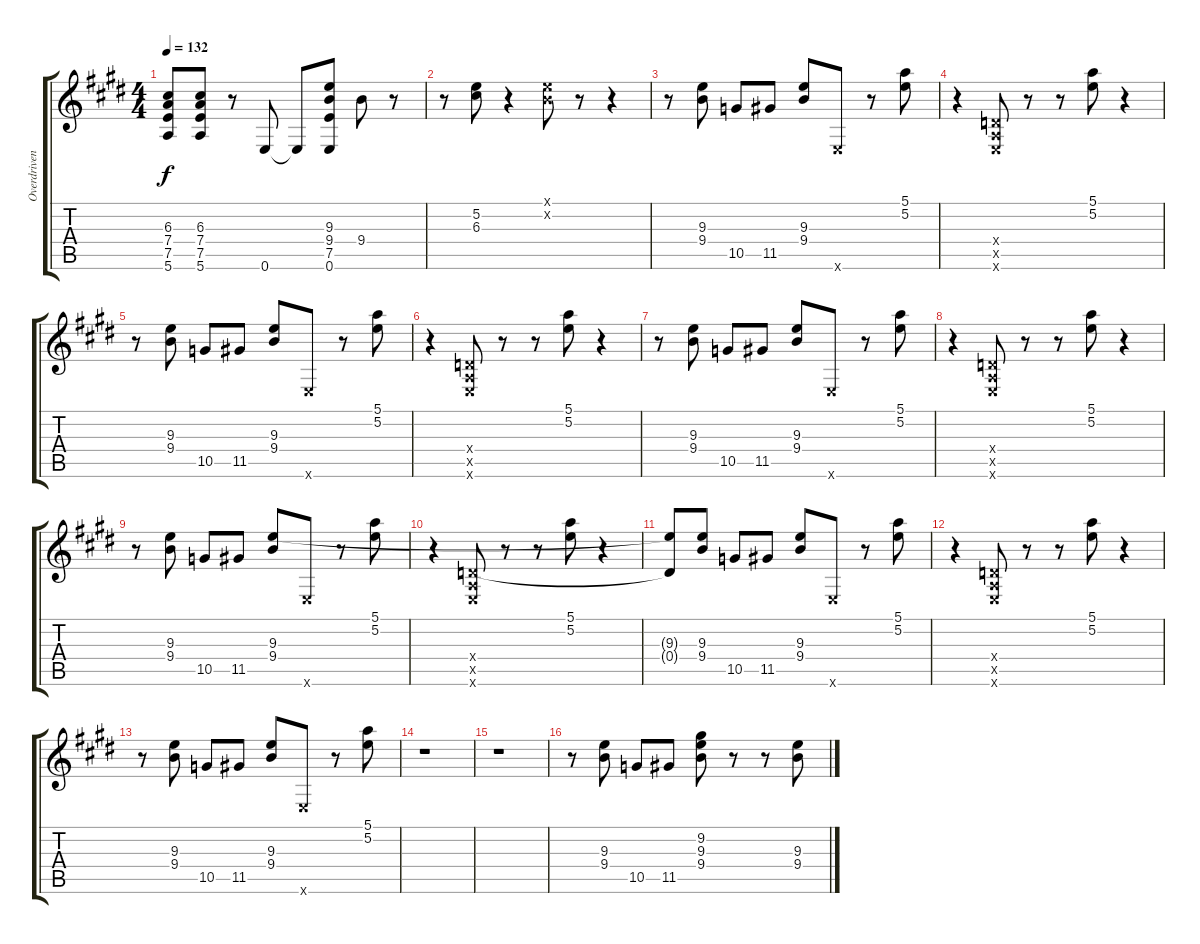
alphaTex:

\track ("Overdriven Rythm [Guitar VI] " "Overdriven") {instrument overdrivenguitar}
\staff {score tabs}
\tuning (E4 B3 G3 D3 A2 E2) {hide}
\ts (4 4)
\tempo 132
\clef g2
\ks e
(6.3 7.4 7.5 5.6).8{dy f} (6.3 7.4 7.5 5.6).8 r.8 0.6.8 0.6{t}.8 (9.3 9.4 7.5 0.6).8 9.4.8 r.8 |
r.8 (5.2 6.3).8 r.4 (0.1{x} 0.2{x}).8 r.8 r.4 |
r.8 (9.3 9.4).8 10.5.8 11.5.8 (9.3 9.4).8 0.6{x}.8 r.8 (5.1 5.2).8 |
r.4 (0.4{x} 0.5{x} 0.6{x}).8 r.8 r.8 (5.1 5.2).8 r.4 |
r.8 (9.3 9.4).8 10.5.8 11.5.8 (9.3 9.4).8 0.6{x}.8 r.8 (5.1 5.2).8 |
r.4 (0.4{x} 0.5{x} 0.6{x}).8 r.8 r.8 (5.1 5.2).8 r.4 |
r.8 (9.3 9.4).8 10.5.8 11.5.8 (9.3 9.4).8 0.6{x}.8 r.8 (5.1 5.2).8 |
r.4 (0.4{x} 0.5{x} 0.6{x}).8 r.8 r.8 (5.1 5.2).8 r.4 |
r.8 (9.3 9.4).8 10.5.8 11.5.8 (9.3 9.4).8 0.6{x}.8 r.8 (5.1 5.2).8 |
r.4 (0.4{x} 0.5{x} 0.6{x}).8 r.8 r.8 (5.1 5.2).8 r.4 |
(9.3{t} 0.4{t}).8 (9.3 9.4).8 10.5.8 11.5.8 (9.3 9.4).8 0.6{x}.8 r.8 (5.1 5.2).8 |
r.4 (0.4{x} 0.5{x} 0.6{x}).8 r.8 r.8 (5.1 5.2).8 r.4 |
r.8 (9.3 9.4).8 10.5.8 11.5.8 (9.3 9.4).8 0.6{x}.8 r.8 (5.1 5.2).8 |
r.1 |
r.1 |
r.8 (9.3 9.4).8 10.5.8 11.5.8 (9.2 9.3 9.4).8 r.8 r.8 (9.3 9.4).8
